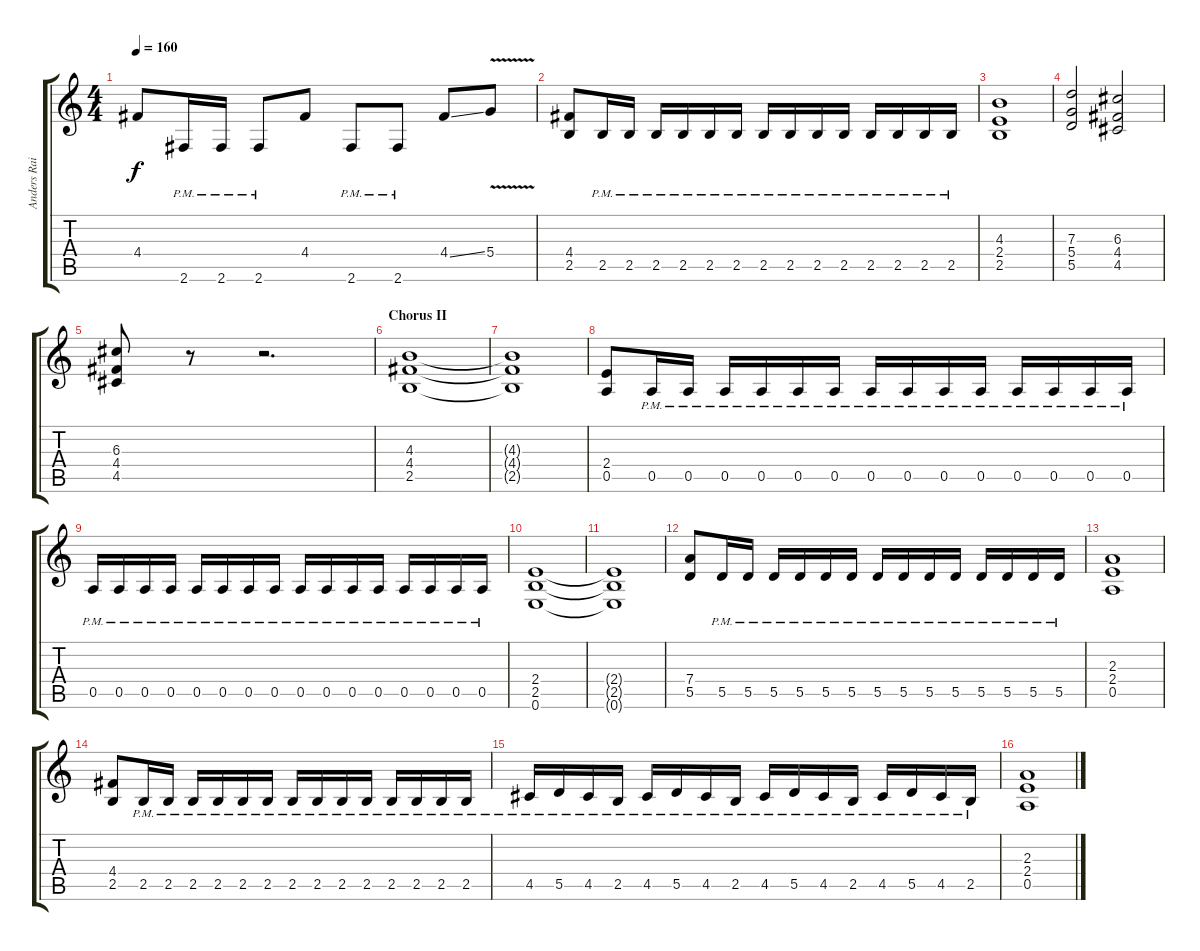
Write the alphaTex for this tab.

\track ("Anders Rain" "Anders Rai") {instrument distortionguitar}
\staff {score tabs}
\tuning (E4 B3 G3 D3 A2 E2) {hide}
\ts (4 4)
\tempo 160
\clef g2
\ks c
4.4.8{dy f} 2.6{pm}.16 2.6{pm}.16 2.6{pm}.8 4.4.8 2.6{pm}.8 2.6{pm}.8 4.4{ss}.8 5.4{v}.8 |
(4.4 2.5).8 2.5{pm}.16 2.5{pm}.16 2.5{pm}.16 2.5{pm}.16 2.5{pm}.16 2.5{pm}.16 2.5{pm}.16 2.5{pm}.16 2.5{pm}.16 2.5{pm}.16 2.5{pm}.16 2.5{pm}.16 2.5{pm}.16 2.5{pm}.16 |
(4.3 2.4 2.5).1 |
(7.3 5.4 5.5).2 (6.3 4.4 4.5).2 |
(6.3 4.4 4.5).8 r.8 r.2{d} |
\section ("" "Chorus II")
(4.3 4.4 2.5).1 |
(4.3{t} 4.4{t} 2.5{t}).1 |
(2.4 0.5).8 0.5{pm}.16 0.5{pm}.16 0.5{pm}.16 0.5{pm}.16 0.5{pm}.16 0.5{pm}.16 0.5{pm}.16 0.5{pm}.16 0.5{pm}.16 0.5{pm}.16 0.5{pm}.16 0.5{pm}.16 0.5{pm}.16 0.5{pm}.16 |
0.5{pm}.16 0.5{pm}.16 0.5{pm}.16 0.5{pm}.16 0.5{pm}.16 0.5{pm}.16 0.5{pm}.16 0.5{pm}.16 0.5{pm}.16 0.5{pm}.16 0.5{pm}.16 0.5{pm}.16 0.5{pm}.16 0.5{pm}.16 0.5{pm}.16 0.5{pm}.16 |
(2.4 2.5 0.6).1 |
(2.4{t} 2.5{t} 0.6{t}).1 |
(7.4 5.5).8 5.5{pm}.16 5.5{pm}.16 5.5{pm}.16 5.5{pm}.16 5.5{pm}.16 5.5{pm}.16 5.5{pm}.16 5.5{pm}.16 5.5{pm}.16 5.5{pm}.16 5.5{pm}.16 5.5{pm}.16 5.5{pm}.16 5.5{pm}.16 |
(2.3 2.4 0.5).1 |
(4.4 2.5).8 2.5{pm}.16 2.5{pm}.16 2.5{pm}.16 2.5{pm}.16 2.5{pm}.16 2.5{pm}.16 2.5{pm}.16 2.5{pm}.16 2.5{pm}.16 2.5{pm}.16 2.5{pm}.16 2.5{pm}.16 2.5{pm}.16 2.5{pm}.16 |
4.5{pm}.16 5.5{pm}.16 4.5{pm}.16 2.5{pm}.16 4.5{pm}.16 5.5{pm}.16 4.5{pm}.16 2.5{pm}.16 4.5{pm}.16 5.5{pm}.16 4.5{pm}.16 2.5{pm}.16 4.5{pm}.16 5.5{pm}.16 4.5{pm}.16 2.5{pm}.16 |
(2.3 2.4 0.5).1
